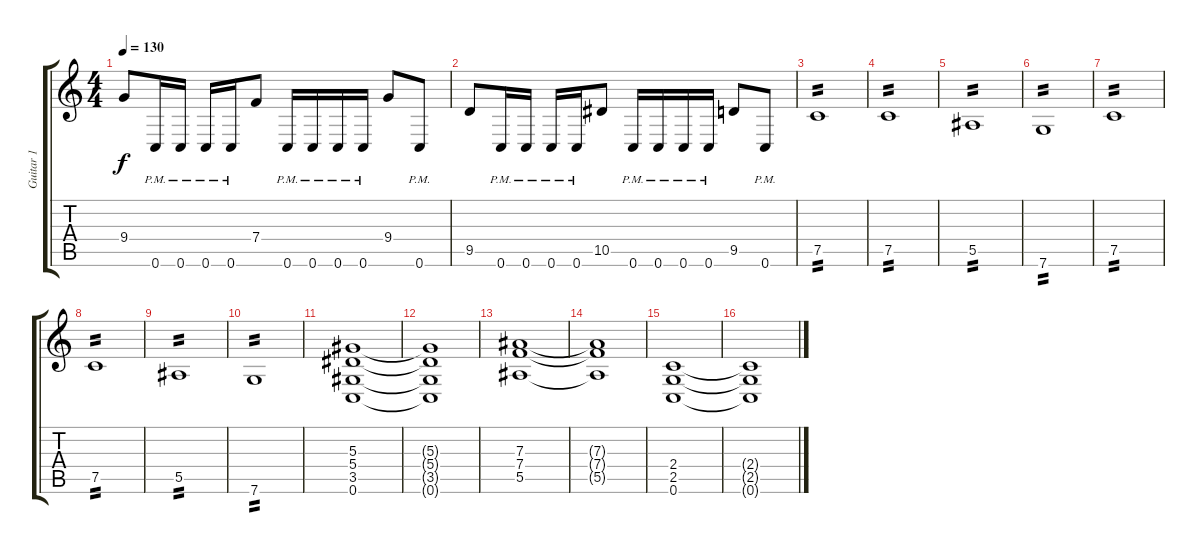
\track ("Guitar 1" "Guitar 1") {instrument distortionguitar}
\staff {score tabs}
\tuning (C4 G3 Eb3 Bb2 F2 C2) {hide}
\ts (4 4)
\tempo 130
\clef g2
\ks c
9.4.8{dy f} 0.6{pm}.16 0.6{pm}.16 0.6{pm}.16 0.6{pm}.16 7.4.8 0.6{pm}.16 0.6{pm}.16 0.6{pm}.16 0.6{pm}.16 9.4.8 0.6{pm}.8 |
9.5.8 0.6{pm}.16 0.6{pm}.16 0.6{pm}.16 0.6{pm}.16 10.5.8 0.6{pm}.16 0.6{pm}.16 0.6{pm}.16 0.6{pm}.16 9.5.8 0.6{pm}.8 |
7.5.1{tp 2 volume 12 instrument overdrivenguitar} |
7.5.1{tp 2} |
5.5.1{tp 2} |
7.6.1{tp 2} |
7.5.1{tp 2} |
7.5.1{tp 2} |
5.5.1{tp 2} |
7.6.1{tp 2} |
(5.3 5.4 3.5 0.6).1{volume 11 instrument distortionguitar} |
(5.3{t} 5.4{t} 3.5{t} 0.6{t}).1 |
(7.3 7.4 5.5).1 |
(7.3{t} 7.4{t} 5.5{t}).1 |
(2.4 2.5 0.6).1 |
(2.4{t} 2.5{t} 0.6{t}).1
